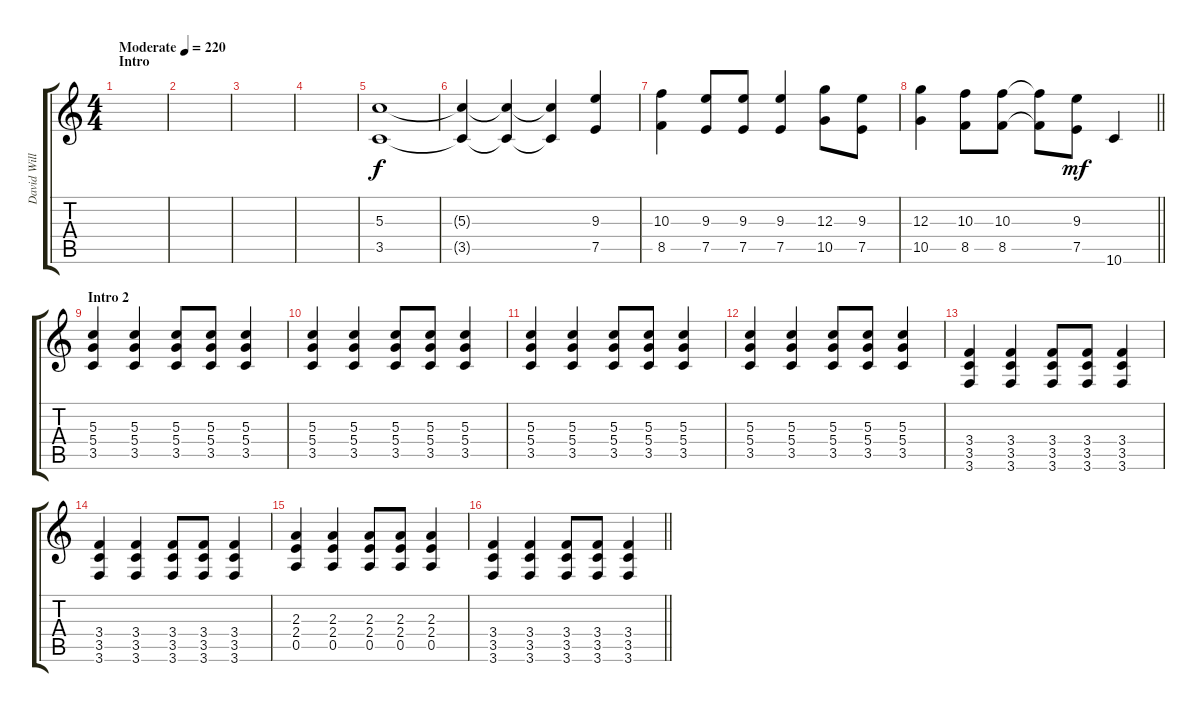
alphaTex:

\track ("David Williams" "David Will") {instrument overdrivenguitar}
\staff {score tabs}
\tuning (E4 B3 G3 D3 A2 D2) {hide}
\ts (4 4)
\section ("" "Intro")
\tempo (220 "Moderate")
\clef g2
\ks c
|
|
|
|
(5.3 3.5).1 |
(5.3{t} 3.5{t}).4 (5.3{t} 3.5{t}).4 (5.3{t} 3.5{t}).4 (9.3 7.5).4 |
(10.3 8.5).4 (9.3 7.5).8 (9.3 7.5).8 (9.3 7.5).4 (12.3 10.5).8 (9.3 7.5).8 |
\barLineRight lightlight
(12.3 10.5).4 (10.3 8.5).8 (10.3 8.5).8 (10.3{t} 8.5{t}).8{dy f} (9.3 7.5).8{dy mf} 10.6.4 |
\section ("" "Intro 2")
(5.3 5.4 3.5).4 (5.3 5.4 3.5).4 (5.3 5.4 3.5).8 (5.3 5.4 3.5).8 (5.3 5.4 3.5).4 |
(5.3 5.4 3.5).4 (5.3 5.4 3.5).4 (5.3 5.4 3.5).8 (5.3 5.4 3.5).8 (5.3 5.4 3.5).4 |
(5.3 5.4 3.5).4 (5.3 5.4 3.5).4 (5.3 5.4 3.5).8 (5.3 5.4 3.5).8 (5.3 5.4 3.5).4 |
(5.3 5.4 3.5).4 (5.3 5.4 3.5).4 (5.3 5.4 3.5).8 (5.3 5.4 3.5).8 (5.3 5.4 3.5).4 |
(3.4 3.5 3.6).4 (3.4 3.5 3.6).4 (3.4 3.5 3.6).8 (3.4 3.5 3.6).8 (3.4 3.5 3.6).4 |
(3.4 3.5 3.6).4 (3.4 3.5 3.6).4 (3.4 3.5 3.6).8 (3.4 3.5 3.6).8 (3.4 3.5 3.6).4 |
(2.3 2.4 0.5).4 (2.3 2.4 0.5).4 (2.3 2.4 0.5).8 (2.3 2.4 0.5).8 (2.3 2.4 0.5).4 |
\barLineRight lightlight
(3.4 3.5 3.6).4 (3.4 3.5 3.6).4 (3.4 3.5 3.6).8 (3.4 3.5 3.6).8 (3.4 3.5 3.6).4
